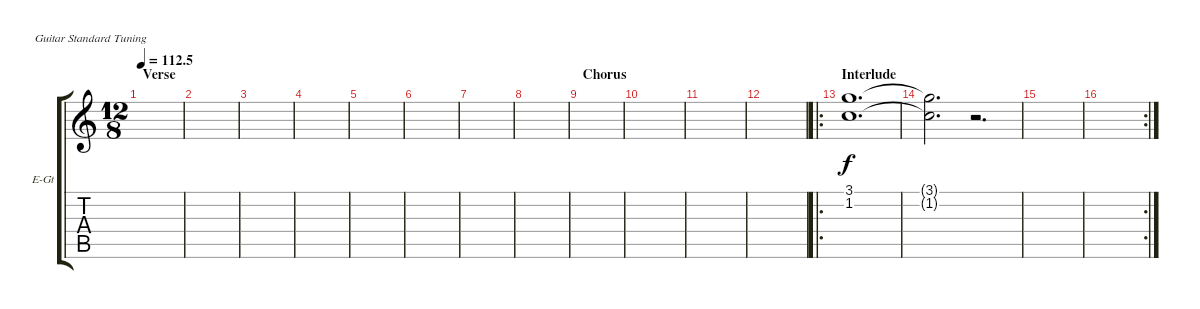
\defaultSystemsLayout 4
\bracketExtendMode groupsimilarinstruments
\firstSystemTrackNameOrientation horizontal
\otherSystemsTrackNameOrientation horizontal
\track ("Electric Guitar" "E-Gt") {instrument distortionguitar}
\staff {score tabs}
\tuning (E4 B3 G3 D3 A2 E2)
\ts (12 8)
\section ("" "Verse")
\tempo
112.5
\accidentals auto
\clef g2
\ottava regular
\simile none
\scale
0.333333
\ks c
|
\scale
0.333333 |
\scale
0.333333 |
\scale
0.333333 |
\scale
0.333333 |
\scale
0.333333 |
\scale
0.333333 |
\scale
0.333333 |
\section ("" "Chorus")
\scale
0.333333 |
\scale
0.333333 |
\scale
0.333333 |
\scale
0.312821 |
\ro
\section ("" "Interlude")
\scale
0.374359 (1.2 3.1).1{d} |
\scale
0.312821 (3.1{t} 1.2{t}).2{d} r.2{d} |
\scale
0.322751 |
\rc 2
\scale
0.354497
